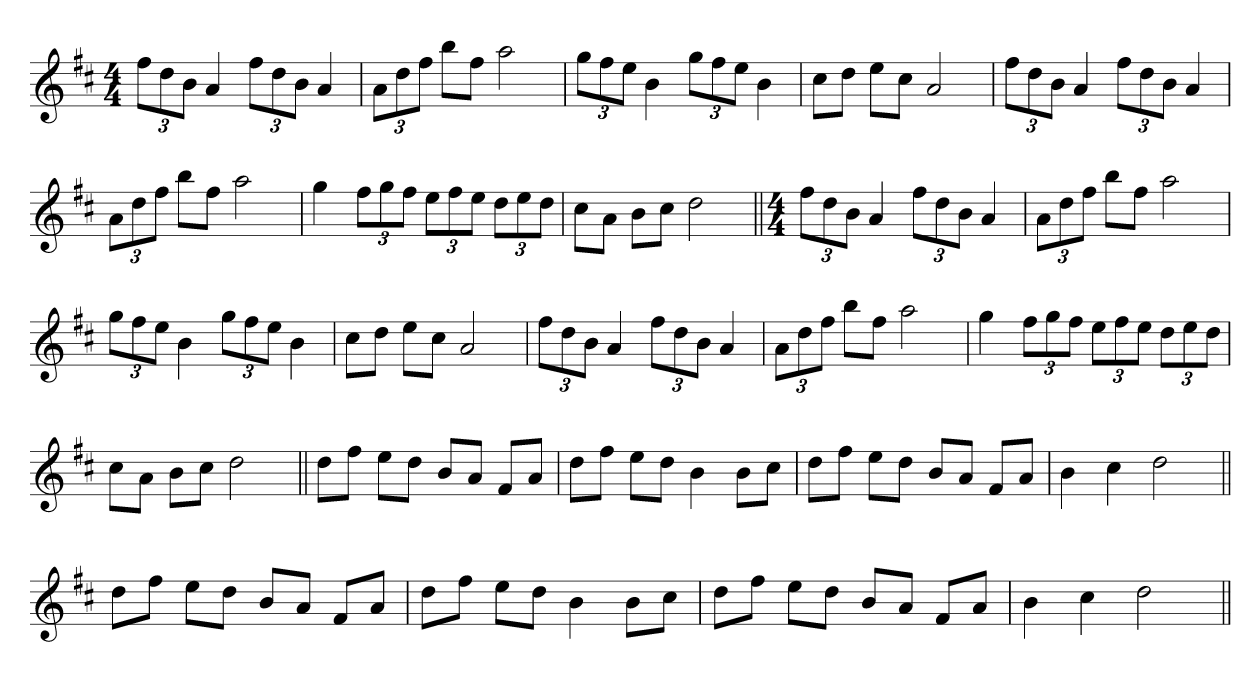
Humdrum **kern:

**kern
*part1
*staff1
*clefG2
*k[f#c#]
*D:
*M4/4
=1
12ff#L
12dd
12bJ
4a
12ff#L
12dd
12bJ
4a
=
12aL
12dd
12ff#J
8bbL
8ff#J
2aa
=
12ggL
12ff#
12eeJ
4b
12ggL
12ff#
12eeJ
4b
=
8cc#L
8ddJ
8eeL
8cc#J
2a
=
12ff#L
12dd
12bJ
4a
12ff#L
12dd
12bJ
4a
=
12aL
12dd
12ff#J
8bbL
8ff#J
2aa
=
4gg
12ff#L
12gg
12ff#J
12eeL
12ff#
12eeJ
12ddL
12ee
12ddJ
=
8cc#L
8aJ
8bL
8cc#J
2dd
=||
*M4/4
12ff#L
12dd
12bJ
4a
12ff#L
12dd
12bJ
4a
=
12aL
12dd
12ff#J
8bbL
8ff#J
2aa
=
12ggL
12ff#
12eeJ
4b
12ggL
12ff#
12eeJ
4b
=
8cc#L
8ddJ
8eeL
8cc#J
2a
=
12ff#L
12dd
12bJ
4a
12ff#L
12dd
12bJ
4a
=
12aL
12dd
12ff#J
8bbL
8ff#J
2aa
=
4gg
12ff#L
12gg
12ff#J
12eeL
12ff#
12eeJ
12ddL
12ee
12ddJ
=
8cc#L
8aJ
8bL
8cc#J
2dd
=||
8ddL
8ff#J
8eeL
8ddJ
8bL
8aJ
8f#L
8aJ
=
8ddL
8ff#J
8eeL
8ddJ
4b
8bL
8cc#J
=
8ddL
8ff#J
8eeL
8ddJ
8bL
8aJ
8f#L
8aJ
=
4b
4cc#
2dd
=||
8ddL
8ff#J
8eeL
8ddJ
8bL
8aJ
8f#L
8aJ
=
8ddL
8ff#J
8eeL
8ddJ
4b
8bL
8cc#J
=
8ddL
8ff#J
8eeL
8ddJ
8bL
8aJ
8f#L
8aJ
=
4b
4cc#
2dd
=||
*-
